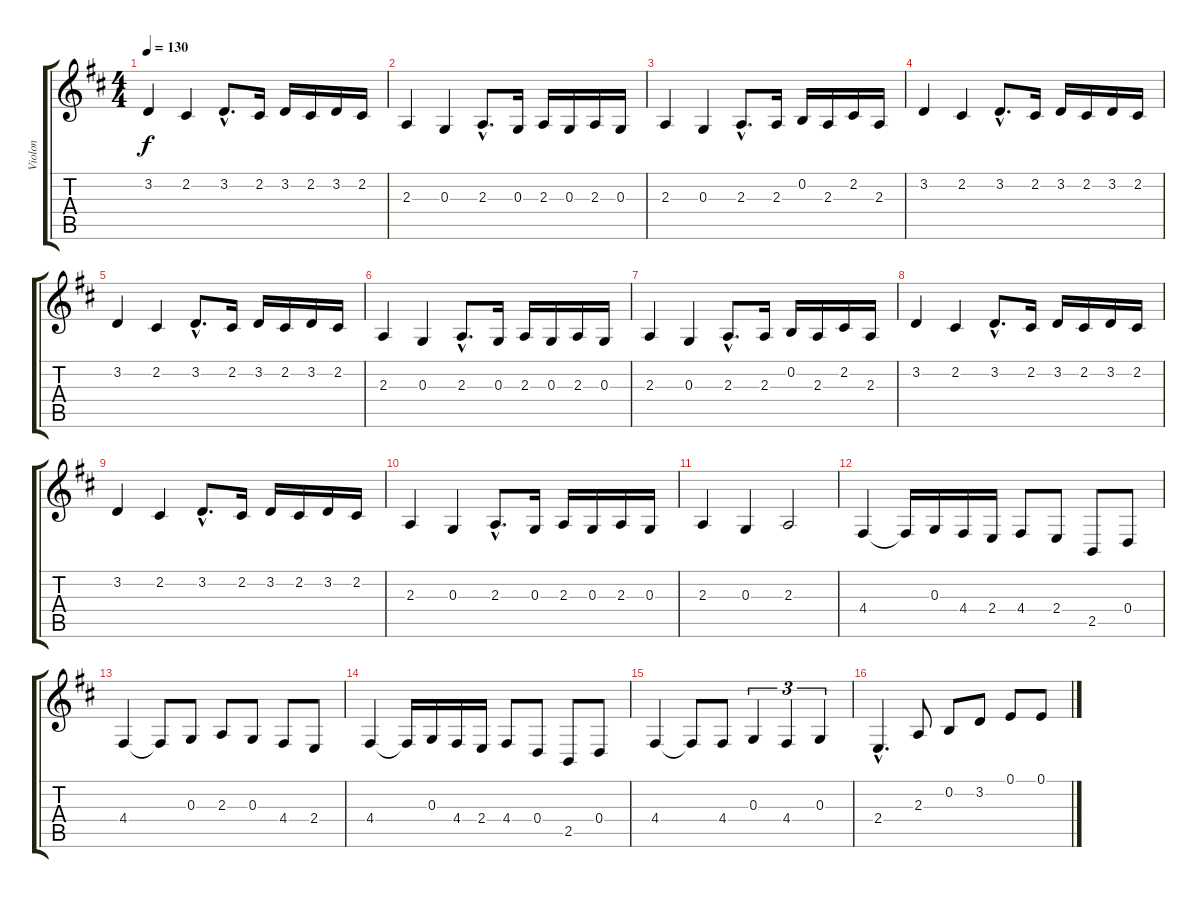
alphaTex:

\track ("Violon" "Violon") {instrument violin}
\staff {score tabs}
\tuning (E4 B3 G3 D3 A2 E2) {hide}
\ts (4 4)
\tempo 130
\clef g2
\ks d
3.2.4{dy f} 2.2.4 3.2{hac}.8{d} 2.2.16 3.2.16 2.2.16 3.2.16 2.2.16 |
2.3.4 0.3.4 2.3{hac}.8{d} 0.3.16 2.3.16 0.3.16 2.3.16 0.3.16 |
2.3.4 0.3.4 2.3{hac}.8{d} 2.3.16 0.2.16 2.3.16 2.2.16 2.3.16 |
3.2.4 2.2.4 3.2{hac}.8{d} 2.2.16 3.2.16 2.2.16 3.2.16 2.2.16 |
3.2.4 2.2.4 3.2{hac}.8{d} 2.2.16 3.2.16 2.2.16 3.2.16 2.2.16 |
2.3.4 0.3.4 2.3{hac}.8{d} 0.3.16 2.3.16 0.3.16 2.3.16 0.3.16 |
2.3.4 0.3.4 2.3{hac}.8{d} 2.3.16 0.2.16 2.3.16 2.2.16 2.3.16 |
3.2.4 2.2.4 3.2{hac}.8{d} 2.2.16 3.2.16 2.2.16 3.2.16 2.2.16 |
3.2.4 2.2.4 3.2{hac}.8{d} 2.2.16 3.2.16 2.2.16 3.2.16 2.2.16 |
2.3.4 0.3.4 2.3{hac}.8{d} 0.3.16 2.3.16 0.3.16 2.3.16 0.3.16 |
2.3.4 0.3.4 2.3.2 |
4.4.4 4.4{t}.16 0.3.16 4.4.16 2.4.16 4.4.8 2.4.8 2.5.8 0.4.8 |
4.4.4 4.4{t}.8 0.3.8 2.3.8 0.3.8 4.4.8 2.4.8 |
4.4.4 4.4{t}.16 0.3.16 4.4.16 2.4.16 4.4.8 0.4.8 2.5.8 0.4.8 |
4.4.4 4.4{t}.8 4.4.8 0.3.4{tu (3 2)} 4.4.4{tu (3 2)} 0.3.4{tu (3 2)} |
2.4{hac}.4{d} 2.3.8 0.2.8 3.2.8 0.1.8 0.1.8
